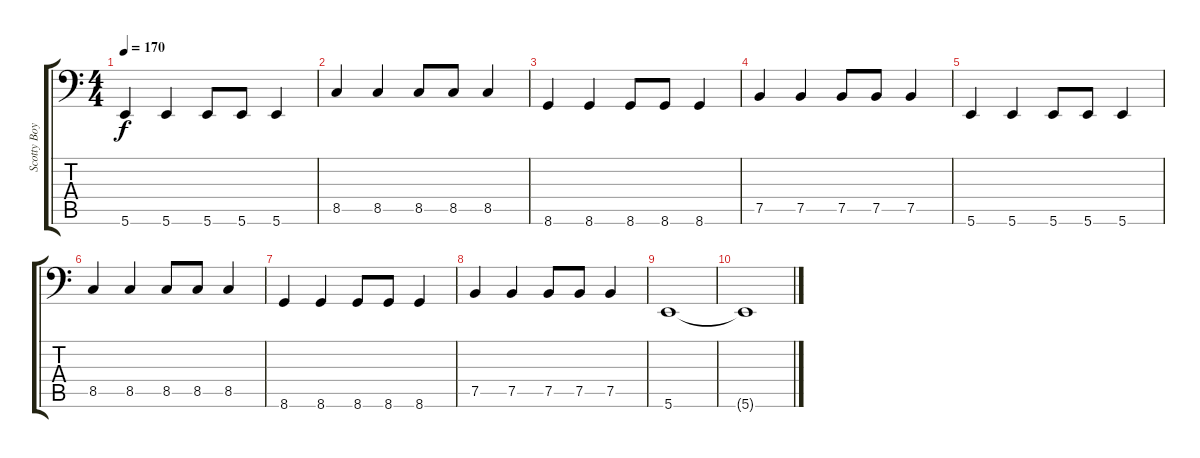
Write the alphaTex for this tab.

\track ("Scotty Boy" "Scotty Boy") {instrument electricbassfinger}
\staff {score tabs}
\tuning (C3 G2 D2 A1 E1 B0) {hide}
\ts (4 4)
\tempo 170
\clef f4
\ks c
5.6.4{dy f} 5.6.4 5.6.8 5.6.8 5.6.4 |
8.5.4 8.5.4 8.5.8 8.5.8 8.5.4 |
8.6.4 8.6.4 8.6.8 8.6.8 8.6.4 |
7.5.4 7.5.4 7.5.8 7.5.8 7.5.4 |
5.6.4 5.6.4 5.6.8 5.6.8 5.6.4 |
8.5.4 8.5.4 8.5.8 8.5.8 8.5.4 |
8.6.4 8.6.4 8.6.8 8.6.8 8.6.4 |
7.5.4 7.5.4 7.5.8 7.5.8 7.5.4 |
5.6.1 |
5.6{t}.1
